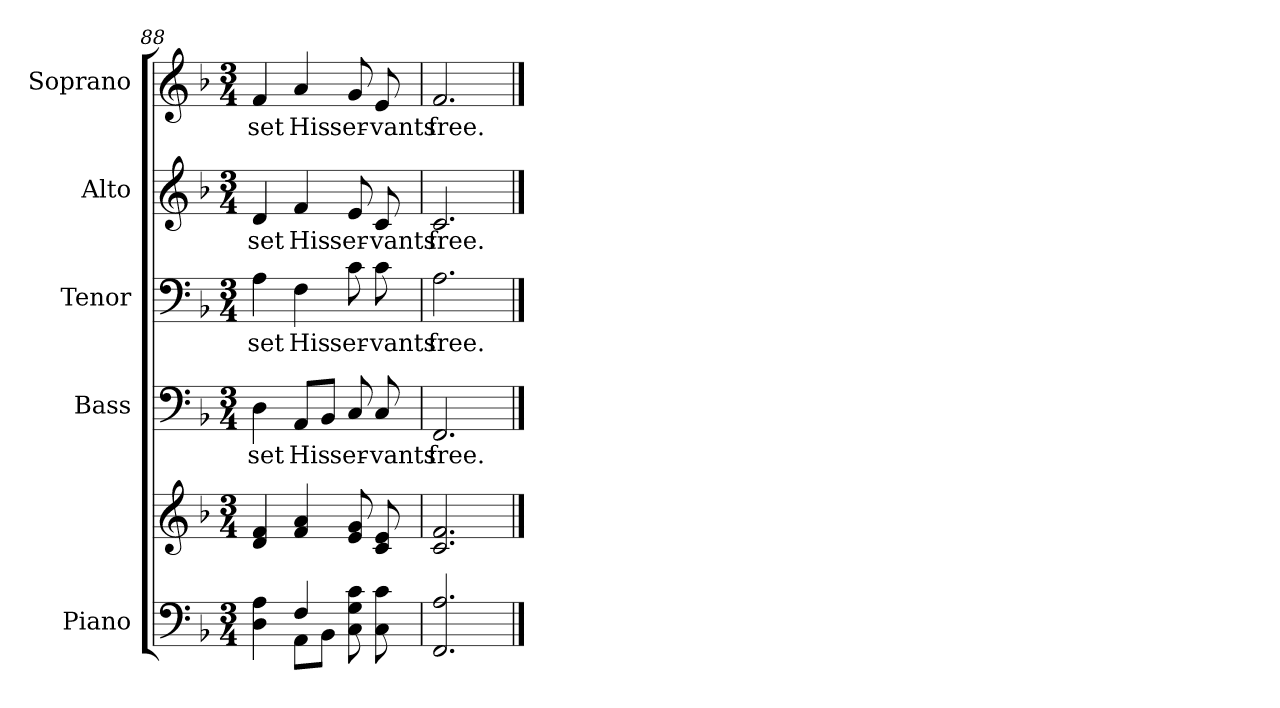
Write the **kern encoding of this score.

**kern	**kern	**kern	**text	**kern	**text	**kern	**text	**kern	**text
*part5	*part5	*part4	*part4	*part3	*part3	*part2	*part2	*part1	*part1
*staff6	*staff5	*staff4	*staff4	*staff3	*staff3	*staff2	*staff2	*staff1	*staff1
*I"Piano	*	*I"Bass	*	*I"Tenor	*	*I"Alto	*	*I"Soprano	*
*I'Pno.	*	*I'B.	*	*I'T.	*	*I'A.	*	*I'S.	*
!!LO:PB:g=z
*clefF4	*clefG2	*clefF4	*	*clefF4	*	*clefG2	*	*clefG2	*
*k[b-]	*k[b-]	*k[b-]	*	*k[b-]	*	*k[b-]	*	*k[b-]	*
*F:	*F:	*F:	*	*F:	*	*F:	*	*F:	*
*M3/4	*M3/4	*M3/4	*	*M3/4	*	*M3/4	*	*M3/4	*
=88	=88	=88	=88	=88	=88	=88	=88	=88	=88
*^	*	*	*	*	*	*	*	*	*
!	!	!	!	!LO:LY:b:color=#000000	!	!	!	!	!	!
!	!	!	!	!	!	!LO:LY:b:color=#000000	!	!	!	!
!	!	!	!	!	!	!	!	!LO:LY:b:color=#000000	!	!
!	!	!	!	!	!	!	!	!	!	!LO:LY:b:color=#000000
4Di\ 4Ai	4ryy	4di/ 4fi	4Di\	set	4Ai\	set	4di/	set	4fi/	set
!	!	!	!	!LO:LY:b:color=#000000	!	!	!	!	!	!
!	!	!	!	!	!	!LO:LY:b:color=#000000	!	!	!	!
!	!	!	!	!	!	!	!	!LO:LY:b:color=#000000	!	!
!	!	!	!	!	!	!	!	!	!	!LO:LY:b:color=#000000
4Fi/	8AAi\L	4fi/ 4ai	8AAi/L	His	4Fi\	His	4fi/	His	4ai/	His
.	8BB-i\J	.	8BB-i/J	.	.	.	.	.	.	.
!	!	!	!	!LO:LY:b:color=#000000	!	!	!	!	!	!
!	!	!	!	!	!	!LO:LY:b:color=#000000	!	!	!	!
!	!	!	!	!	!	!	!	!LO:LY:b:color=#000000	!	!
!	!	!	!	!	!	!	!	!	!	!LO:LY:b:color=#000000
8Ci\ 8Gi 8ci	4ryy	8ei/ 8gi	8Ci/	ser-	8ci\	ser-	8ei/	ser-	8gi/	ser-
!	!	!	!	!LO:LY:b:color=#000000	!	!	!	!	!	!
!	!	!	!	!	!	!LO:LY:b:color=#000000	!	!	!	!
!	!	!	!	!	!	!	!	!LO:LY:b:color=#000000	!	!
!	!	!	!	!	!	!	!	!	!	!LO:LY:b:color=#000000
8Ci\ 8ci	.	8ci/ 8ei	8Ci/	-vants	8ci\	-vants	8ci/	-vants	8ei/	-vants
*v	*v	*	*	*	*	*	*	*	*	*
=89	=89	=89	=89	=89	=89	=89	=89	=89	=89
!	!	!	!LO:LY:b:color=#000000	!	!	!	!	!	!
!	!	!	!	!	!LO:LY:b:color=#000000	!	!	!	!
!	!	!	!	!	!	!	!LO:LY:b:color=#000000	!	!
!	!	!	!	!	!	!	!	!	!LO:LY:b:color=#000000
2.FFi/ 2.Ai	2.ci/ 2.fi	2.FFi/	free.	2.Ai\	free.	2.ci/	free.	2.fi/	free.
==	==	==	==	==	==	==	==	==	==
*-	*-	*-	*-	*-	*-	*-	*-	*-	*-
